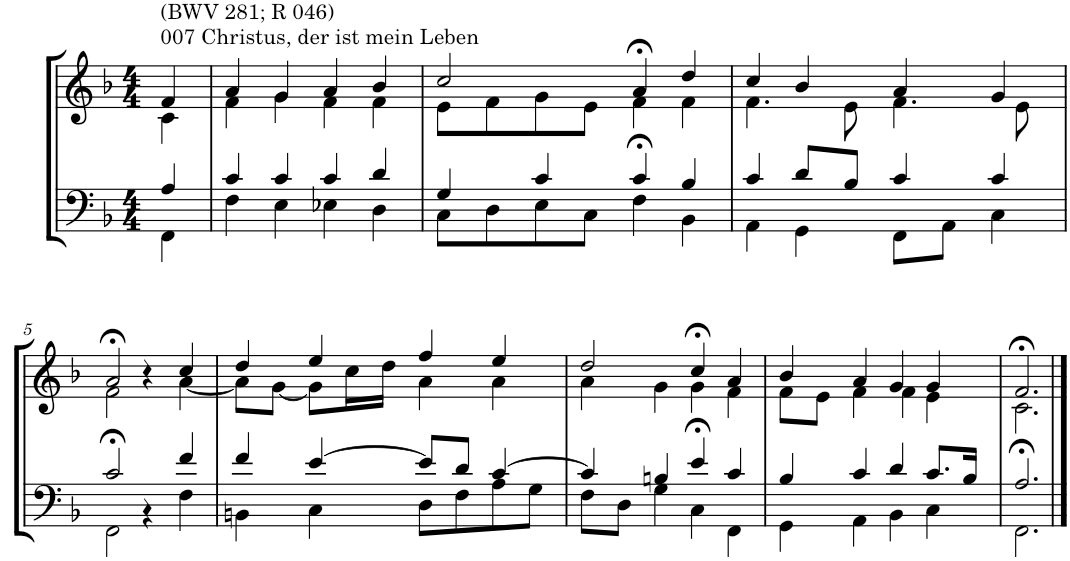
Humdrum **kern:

**kern	**kern
*part2	*part1
*staff2	*staff1
*I"Tenor/Baß	*I"Sopran/Alt
*clefF4	*clefG2
*k[b-]	*k[b-]
*M4/4	*M4/4
=1	=1
*^	*^
!	!	!LO:TX:a:t=007 Christus, der ist mein Leben	!
!	!	!LO:TX:a:t=(BWV 281; R 046)	!
4A/	4FF\	4f/	4c\
=2	=2	=2	=2
4c/	4F\	4a/	4f\
4c/	4E\	4g/	4g\
4c/	4E-X\	4a/	4f\
4d/	4D\	4b-/	4f\
=3	=3	=3	=3
4G/	8C\L	2cc/	8e\L
.	8D\	.	8f\
4c/	8E\	.	8g\
.	8C\J	.	8e\J
4c/	4F>\	4a>/	4f\
4B-/	4BB-\	4dd/	4f\
=4	=4	=4	=4
4c/	4AA\	4cc/	4.f\
8d/L	4GG\	4b-/	.
8B-/J	.	.	8e\
4c/	8FF\L	4a/	4.f\
.	8AA\J	.	.
4c/	4C\	4g/	.
.	.	.	8e\
!!LO:LB:g=z	!!
=5	=5	=5	=5
2c/	2FF>\	2a>/	2f\
4ryy	4r	4r	4ryy
4f/	4F\	4cc/	[4a\
=6	=6	=6	=6
4f/	4BBn\	4dd/	8a\L]
.	.	.	[8g\J
[4e/	4C\	4ee/	8g\L]
.	.	.	16cc\L
.	.	.	16dd\JJ
8e/L]	8D\L	4ff/	4a\
8d/J	8F\	.	.
[4c/	8A\	4ee/	4a\
.	8G\J	.	.
=7	=7	=7	=7
4c/]	8F\L	2dd/	4a\
.	8D\J	.	.
4Bn/	4G\	.	4g\
4e/	4C>\	4cc>/	4g\
4c/	4FF\	4a/	4f\
=8	=8	=8	=8
4B-/	4GG\	4b-/	8f\L
.	.	.	8e\J
4c/	4AA\	4a/	4f\
4d/	4BB-\	4g/	4f\
8.c/L	4C\	4g/	4e\
16B-/Jk	.	.	.
=9	=9	=9	=9
2.A/	2.FF>\	2.f>/	2.c\
*v	*v	*	*
*	*v	*v
==	==
*-	*-
